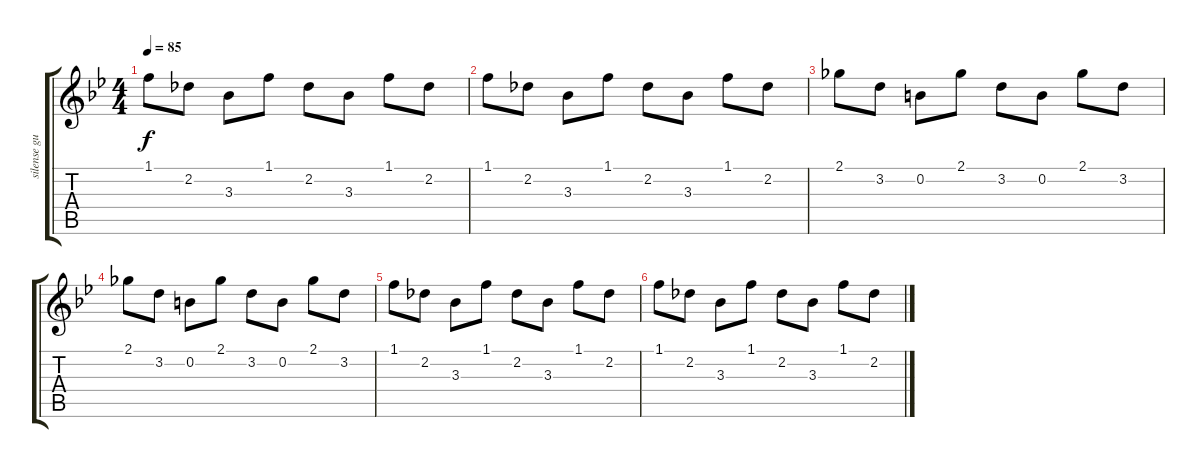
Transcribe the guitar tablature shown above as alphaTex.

\track ("silense guittar" "silense gu") {instrument acousticguitarsteel}
\staff {score tabs}
\tuning (E4 B3 G3 D3 A2 E2) {hide}
\ts (4 4)
\tempo 85
\clef g2
\ks gminor
1.1.8{dy f} 2.2.8 3.3.8 1.1.8 2.2.8 3.3.8 1.1.8 2.2.8 |
1.1.8 2.2.8 3.3.8 1.1.8 2.2.8 3.3.8 1.1.8 2.2.8 |
2.1.8 3.2.8 0.2.8 2.1.8 3.2.8 0.2.8 2.1.8 3.2.8 |
2.1.8 3.2.8 0.2.8 2.1.8 3.2.8 0.2.8 2.1.8 3.2.8 |
1.1.8 2.2.8 3.3.8 1.1.8 2.2.8 3.3.8 1.1.8 2.2.8 |
1.1.8 2.2.8 3.3.8 1.1.8 2.2.8 3.3.8 1.1.8 2.2.8
